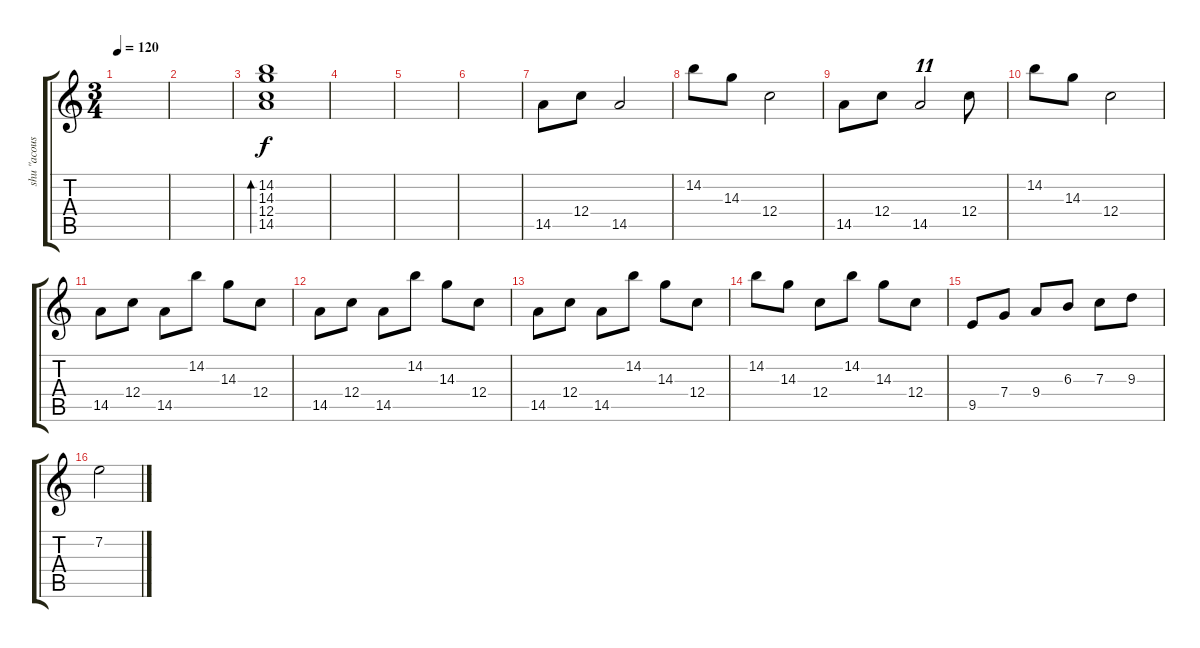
\track ("shu \"acoustic\"" "shu \"acous") {instrument acousticguitarsteel}
\staff {score tabs}
\tuning (D4 A3 F3 C3 G2 C2) {hide}
\ts (3 4)
\tempo 120
\clef g2
\ks c
|
|
(14.2 14.3 12.4 14.5).1{bd 480} |
|
|
|
14.5.8 12.4.8 14.5.2 |
14.2.8 14.3.8 12.4.2 |
14.5.8 12.4.8 14.5.2{tu (11 8)} 12.4.8 |
14.2.8 14.3.8 12.4.2 |
14.5.8 12.4.8 14.5.8 14.2.8 14.3.8 12.4.8 |
14.5.8 12.4.8 14.5.8 14.2.8 14.3.8 12.4.8 |
14.5.8 12.4.8 14.5.8 14.2.8 14.3.8 12.4.8 |
14.2.8 14.3.8 12.4.8 14.2.8 14.3.8 12.4.8 |
9.5.8 7.4.8 9.4.8 6.3.8 7.3.8 9.3.8 |
7.2.2
